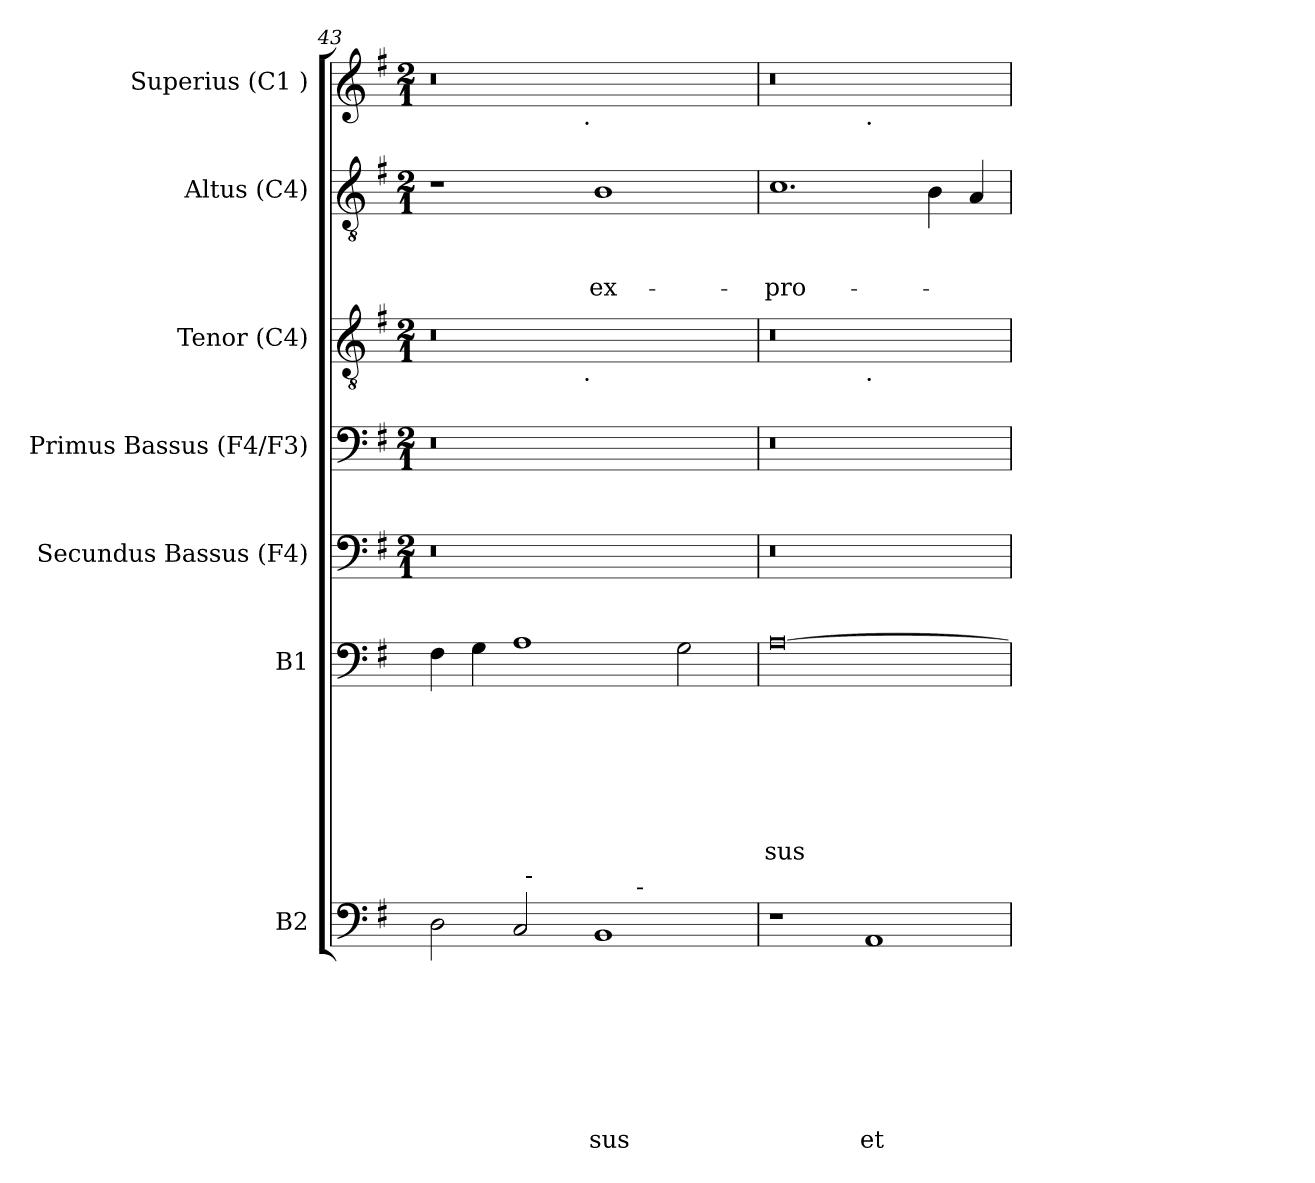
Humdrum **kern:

**kern	**text	**text	**text	**text	**text	**text	**text	**text	**kern	**text	**text	**text	**text	**text	**text	**text	**kern	**kern	**kern	**kern	**text	**text	**text	**kern
*part7	*part7	*part7	*part7	*part7	*part7	*part7	*part7	*part7	*part6	*part6	*part6	*part6	*part6	*part6	*part6	*part6	*part5	*part4	*part3	*part2	*part2	*part2	*part2	*part1
*staff7	*staff7	*staff7	*staff7	*staff7	*staff7	*staff7	*staff7	*staff7	*staff6	*staff6	*staff6	*staff6	*staff6	*staff6	*staff6	*staff6	*staff5	*staff4	*staff3	*staff2	*staff2	*staff2	*staff2	*staff1
*I"B2	*	*	*	*	*	*	*	*	*I"B1	*	*	*	*	*	*	*	*I"Secundus Bassus (F4)	*I"Primus Bassus (F4/F3)	*I"Tenor (C4)	*I"Altus (C4)	*	*	*	*I"Superius (C1 )
*I'B2	*	*	*	*	*	*	*	*	*I'B1	*	*	*	*	*	*	*	*	*	*I'T.	*I'A.	*	*	*	*I'S.
*clefF4	*	*	*	*	*	*	*	*	*clefF4	*	*	*	*	*	*	*	*clefF4	*clefF4	*clefGv2	*clefGv2	*	*	*	*clefG2
*	*	*	*	*	*	*	*	*	*	*	*	*	*	*	*	*	*ITrd7c12	*ITrd7c12	*	*	*	*	*	*
*k[f#]	*	*	*	*	*	*	*	*	*k[f#]	*	*	*	*	*	*	*	*k[f#]	*k[f#]	*k[f#]	*k[f#]	*	*	*	*k[f#]
*G:	*	*	*	*	*	*	*	*	*G:	*	*	*	*	*	*	*	*G:	*G:	*G:	*G:	*	*	*	*G:
*	*	*	*	*	*	*	*	*	*	*	*	*	*	*	*	*	*M2/1	*M2/1	*M2/1	*M2/1	*	*	*	*M2/1
=43	=43	=43	=43	=43	=43	=43	=43	=43	=43	=43	=43	=43	=43	=43	=43	=43	=43	=43	=43	=43	=43	=43	=43	=43
!LO:TX:a:t=-	!	!	!	!	!	!	!	!	!	!	!	!	!	!	!	!	!	!	!	!	!	!	!	!
*^	*	*	*	*	*	*	*	*	*	*	*	*	*	*	*	*	*	*	*^	*	*	*	*	*^
*	*^	*	*	*	*	*	*	*	*	*	*	*	*	*	*	*	*	*	*	*	*	*	*	*	*	*	*
2D\	2ryy	1ryy	.	.	.	.	.	.	.	.	4F#\	.	.	.	.	.	.	.	0r	0r	0r	2ryy	1r	.	.	.	0r	2ryy
.	.	.	.	.	.	.	.	.	.	.	4G\	.	.	.	.	.	.	.	.	.	.	.	.	.	.	.	.	.
2C/	32ryy	.	.	.	.	.	.	.	.	.	1A	.	.	.	.	.	.	.	.	.	.	4...ryy	.	.	.	.	.	4...ryy
!	!LO:TX:a:t=-	!	!	!	!	!	!	!	!	!	!	!	!	!	!	!	!	!	!	!	!	!	!	!	!	!	!	!
.	1ryy	.	.	.	.	.	.	.	.	.	.	.	.	.	.	.	.	.	.	.	.	.	.	.	.	.	.	.
!	!	!	!	!	!	!	!	!	!	!	!	!	!	!	!	!	!	!	!	!	!	!	!	!	!	!	!	!LO:TX:b:t=.
!	!	!	!	!	!	!	!	!	!	!	!	!	!	!	!	!	!	!	!	!	!	!LO:TX:b:t=.	!	!	!	!	!	!
.	.	.	.	.	.	.	.	.	.	.	.	.	.	.	.	.	.	.	.	.	.	1ryy	.	.	.	.	.	1ryy
!	!	!	!	!	!	!	!	!	!	!LO:LY:b	!	!	!	!	!	!	!	!	!	!	!	!	!	!	!	!LO:LY:b	!	!
1BB	.	4ryy	.	.	.	.	.	.	.	-sus	.	.	.	.	.	.	.	.	.	.	.	.	1B	.	.	ex-	.	.
!	!	!LO:TX:a:t=-	!	!	!	!	!	!	!	!	!	!	!	!	!	!	!	!	!	!	!	!	!	!	!	!	!	!
.	.	2.ryy	.	.	.	.	.	.	.	.	.	.	.	.	.	.	.	.	.	.	.	.	.	.	.	.	.	.
.	.	.	.	.	.	.	.	.	.	.	2G\	.	.	.	.	.	.	.	.	.	.	.	.	.	.	.	.	.
.	4...ryy	.	.	.	.	.	.	.	.	.	.	.	.	.	.	.	.	.	.	.	.	.	.	.	.	.	.	.
.	.	.	.	.	.	.	.	.	.	.	.	.	.	.	.	.	.	.	.	.	.	32ryy	.	.	.	.	.	32ryy
!!LO:PB:g=z	!!
=44	=44	=44	=44	=44	=44	=44	=44	=44	=44	=44	=44	=44	=44	=44	=44	=44	=44	=44	=44	=44	=44	=44	=44	=44	=44	=44	=44	=44
!	!	!	!	!	!	!	!	!	!	!	!	!	!	!	!	!	!	!LO:LY:b	!	!	!	!	!	!	!	!LO:LY:b	!	!
*v	*v	*v	*	*	*	*	*	*	*	*	*	*	*	*	*	*	*	*	*	*	*	*	*	*	*	*	*	*
1r	.	.	.	.	.	.	.	.	[>0A	.	.	.	.	.	.	-sus	0r	0r	0r	1ryy	1.c	.	.	-pro-	0r	1ryy
!	!	!	!	!	!	!	!	!	!	!	!	!	!	!	!	!	!	!	!	!	!	!	!	!	!	!LO:TX:b:t=.
!	!	!	!	!	!	!	!	!	!	!	!	!	!	!	!	!	!	!	!	!LO:TX:b:t=.	!	!	!	!	!	!
!	!	!	!	!	!	!	!	!LO:LY:b	!	!	!	!	!	!	!	!	!	!	!	!	!	!	!	!	!	!
1AA	.	.	.	.	.	.	.	et	.	.	.	.	.	.	.	.	.	.	.	1ryy	.	.	.	.	.	1ryy
.	.	.	.	.	.	.	.	.	.	.	.	.	.	.	.	.	.	.	.	.	4B\	.	.	.	.	.
.	.	.	.	.	.	.	.	.	.	.	.	.	.	.	.	.	.	.	.	.	4A/	.	.	.	.	.
*	*	*	*	*	*	*	*	*	*	*	*	*	*	*	*	*	*	*	*v	*v	*	*	*	*	*v	*v
=	=	=	=	=	=	=	=	=	=	=	=	=	=	=	=	=	=	=	=	=	=	=	=	=
*-	*-	*-	*-	*-	*-	*-	*-	*-	*-	*-	*-	*-	*-	*-	*-	*-	*-	*-	*-	*-	*-	*-	*-	*-
